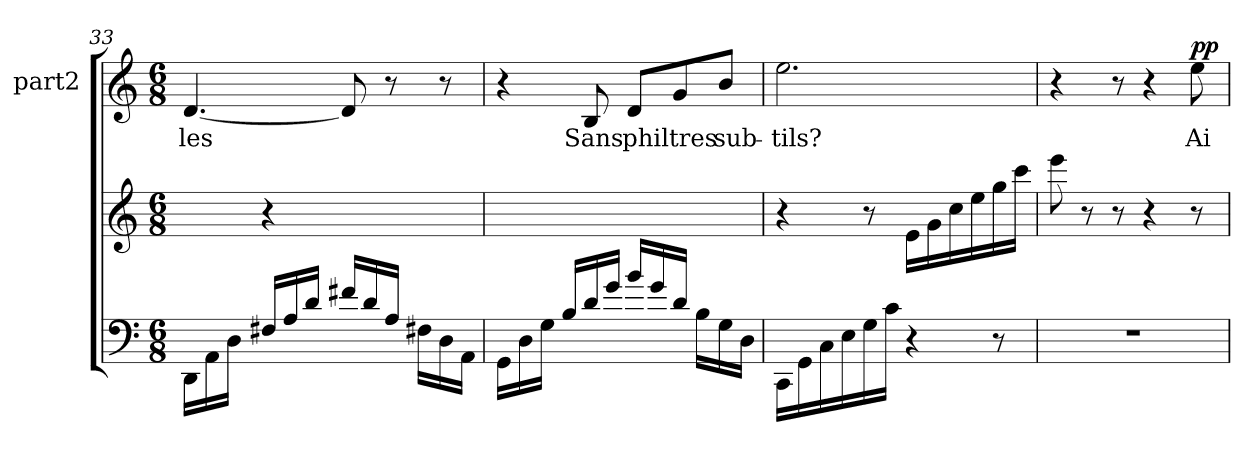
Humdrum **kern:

**kern	**kern	**kern	**text	**dynam
*part3	*part2	*part1	*part1	*part1
*staff3	*staff2	*staff1	*staff1	*staff1
*	*	*I"part2	*	*
*	*	*I'part2	*	*
*clefF4	*clefG2	*clefG2	*	*
*k[]	*k[]	*k[]	*	*
*M6/8	*M6/8	*M6/8	*	*
=33	=33	=33	=33	=33
16DDi\LL	16ryy	[4.di/	les	.
16AAi\	16ryy	.	.	.
16Di\JJ	16ryy	.	.	.
16F#Xi/LL	4r	.	.	.
16Ai/	.	.	.	.
16di/JJ	.	.	.	.
16f#Xi/LL	.	8di/]	.	.
16di/	4ryy	.	.	.
16Ai/JJ	.	8r	.	.
16F#Xi\LL	.	.	.	.
16Di\	.	8r	.	.
16AAi\JJ	16ryy	.	.	.
!!LO:LB:g=z
=34	=34	=34	=34	=34
16GGi\LL	2.ryy	4r	.	.
16Di\	.	.	.	.
16Gi\JJ	.	.	.	.
16Bi/LL	.	.	.	.
16di/	.	8Bi/	Sans	.
16gi/JJ	.	.	.	.
16bi/LL	.	8di/L	philtres	.
16gi/	.	.	.	.
16di/JJ	.	8gi/	.	.
16Bi\LL	.	.	.	.
16Gi\	.	8bi/J	sub-	.
16Di\JJ	.	.	.	.
=35	=35	=35	=35	=35
16CCj\LL	4r	2.eei\	tils?	.
16GGj\	.	.	.	.
16Cj\	.	.	.	.
16Ej\	.	.	.	.
16Gj\	8r	.	.	.
16cj\JJ	.	.	.	.
4r	16ei\LL	.	.	.
.	16gi\	.	.	.
.	16cci\	.	.	.
.	16eei\	.	.	.
8r	16ggi\	.	.	.
.	16ccci\JJ	.	.	.
=36	=36	=36	=36	=36
2.r	8eeei\	4r	.	.
.	8r	.	.	.
.	8r	8r	.	.
.	4r	4r	.	.
!	!	!	!	!LO:DY:a
.	8r	8eei\	Ai	pp
=	=	=	=	=
*-	*-	*-	*-	*-
